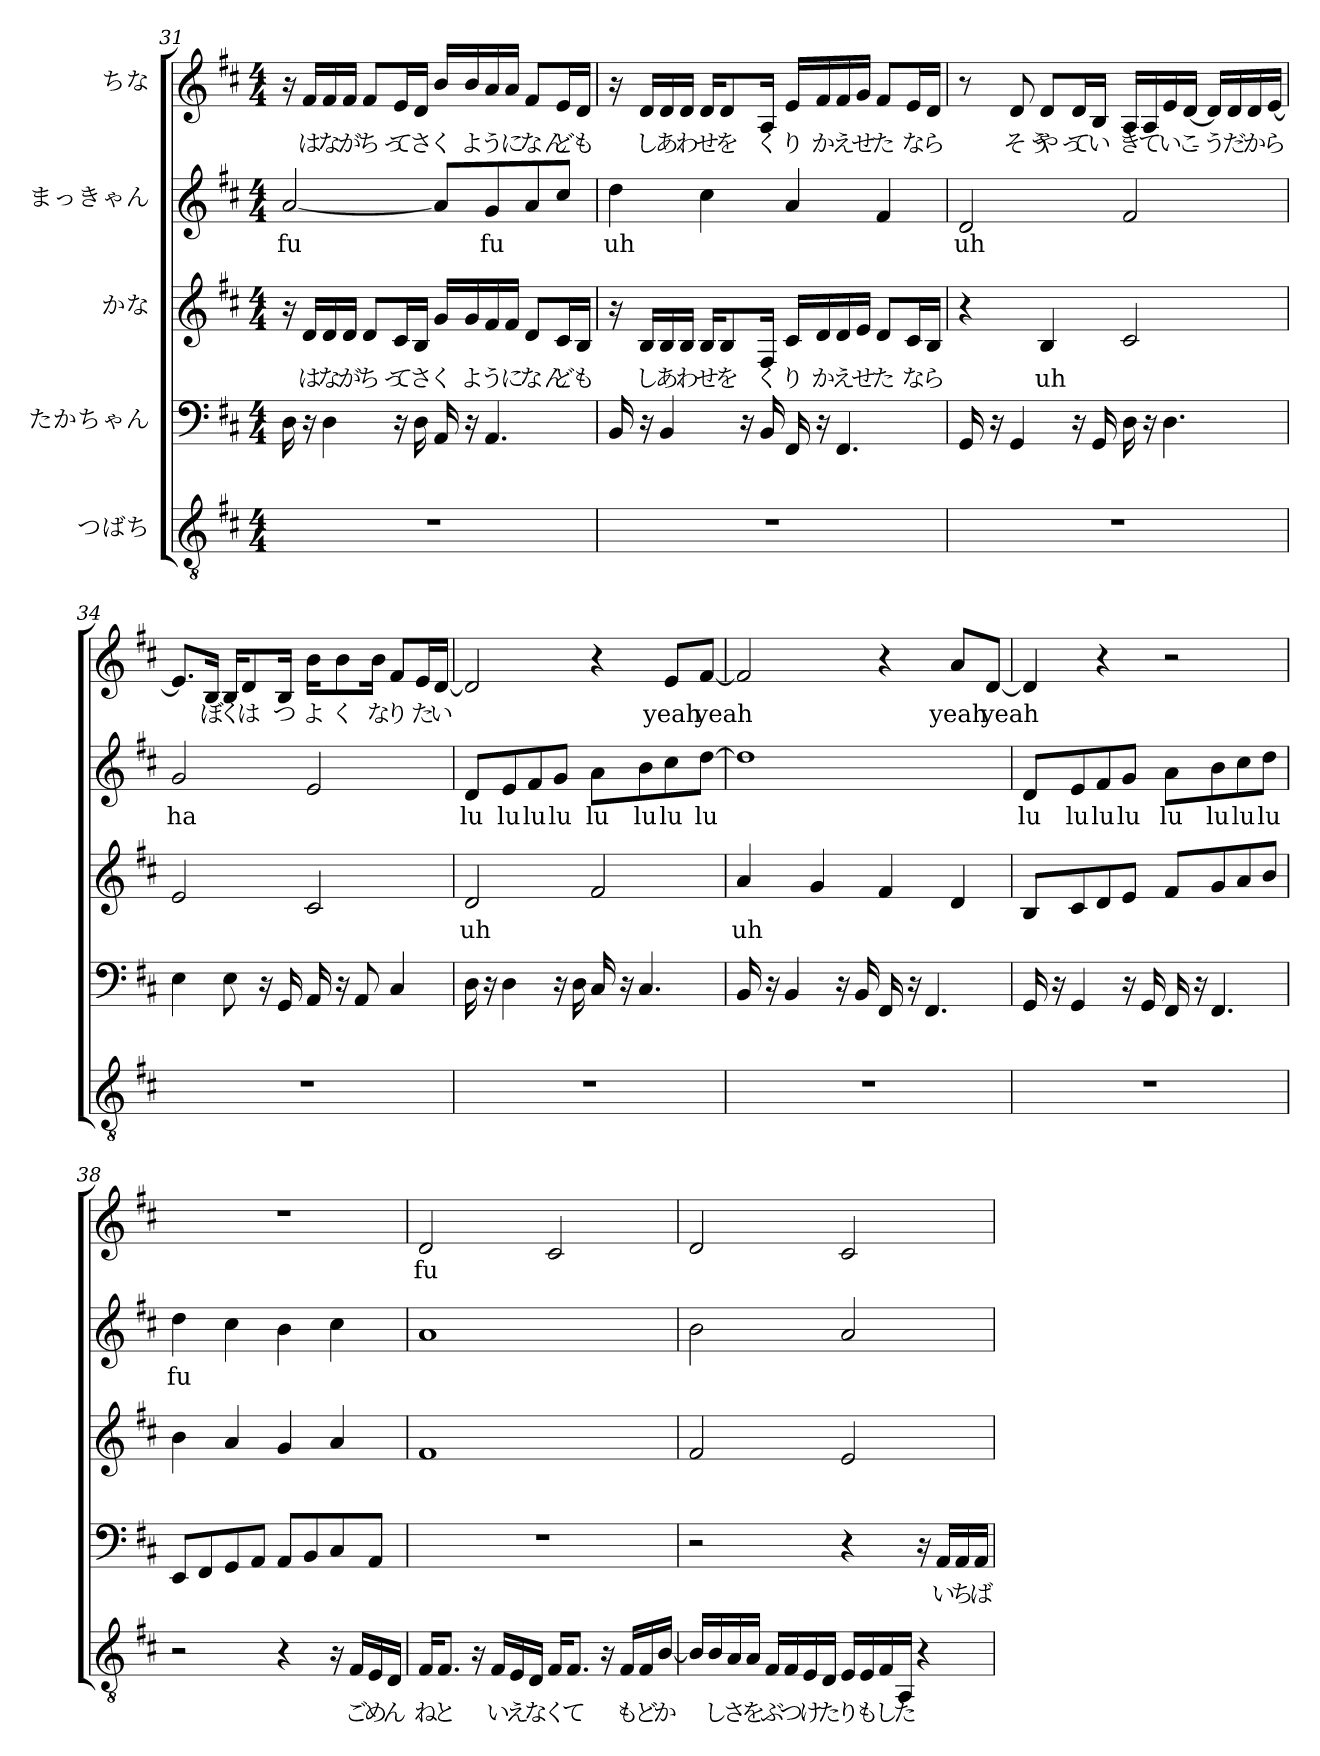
**kern	**text	**kern	**text	**kern	**text	**kern	**text	**kern	**text
*part5	*part5	*part4	*part4	*part3	*part3	*part2	*part2	*part1	*part1
*staff5	*staff5	*staff4	*staff4	*staff3	*staff3	*staff2	*staff2	*staff1	*staff1
*I"つばち	*	*I"たかちゃん	*	*I"かな	*	*I"まっきゃん	*	*I"ちな	*
*clefGv2	*	*clefF4	*	*clefG2	*	*clefG2	*	*clefG2	*
*k[f#c#]	*	*k[f#c#]	*	*k[f#c#]	*	*k[f#c#]	*	*k[f#c#]	*
*M4/4	*	*M4/4	*	*M4/4	*	*M4/4	*	*M4/4	*
=31	=31	=31	=31	=31	=31	=31	=31	=31	=31
1r	.	16D	.	16r	.	[2a	fu	16r	.
.	.	16r	.	16dLL	は	.	.	16f#LL	は
.	.	4D	.	16d	な	.	.	16f#	な
.	.	.	.	16dJJ	が	.	.	16f#JJ	が
.	.	.	.	8dL	ちっ	.	.	8f#L	ちっ
.	.	16r	.	16c#L	て	.	.	16eL	て
.	.	16D	.	16BJJ	さ	.	.	16dJJ	さ
.	.	16AA	.	16gLL	く	8aL]	.	16bLL	く
.	.	16r	.	16g	よ	.	.	16b	よ
.	.	4.AA	.	16f#	う	8g	fu	16a	う
.	.	.	.	16f#JJ	に	.	.	16aJJ	に
.	.	.	.	8dL	なん	8a	.	8f#L	なん
.	.	.	.	16c#L	ど	8cc#J	.	16eL	ど
.	.	.	.	16BJJ	も	.	.	16dJJ	も
=32	=32	=32	=32	=32	=32	=32	=32	=32	=32
1r	.	16BB	.	16r	.	4dd	uh	16r	.
.	.	16r	.	16BLL	し	.	.	16dLL	し
.	.	4BB	.	16B	あ	.	.	16d	あ
.	.	.	.	16BJJ	わ	.	.	16dJJ	わ
.	.	.	.	16BKL	せ	4cc#	.	16dKL	せ
.	.	.	.	8B	を	.	.	8d	を
.	.	16r	.	.	.	.	.	.	.
.	.	16BB	.	16F#Jk	く	.	.	16AJk	く
.	.	16FF#	.	16c#LL	り	4a	.	16eLL	り
.	.	16r	.	16d	か	.	.	16f#	か
.	.	4.FF#	.	16d	え	.	.	16f#	え
.	.	.	.	16eJJ	せ	.	.	16gJJ	せ
.	.	.	.	8dL	た	4f#	.	8f#L	た
.	.	.	.	16c#L	な	.	.	16eL	な
.	.	.	.	16BJJ	ら	.	.	16dJJ	ら
=33	=33	=33	=33	=33	=33	=33	=33	=33	=33
1r	.	16GG	.	4r	.	2d	uh	8r	.
.	.	16r	.	.	.	.	.	.	.
.	.	4GG	.	.	.	.	.	8d	そう
.	.	.	.	4B	uh	.	.	8dL	やっ
.	.	16r	.	.	.	.	.	16dL	て
.	.	16GG	.	.	.	.	.	16BJJ	い
.	.	16D	.	2c#	.	2f#	.	16ALL	き
.	.	16r	.	.	.	.	.	16A	て
.	.	4.D	.	.	.	.	.	16e	い
.	.	.	.	.	.	.	.	[16dJJ	こ-
.	.	.	.	.	.	.	.	16dLL]	う
.	.	.	.	.	.	.	.	16d	だ
.	.	.	.	.	.	.	.	16d	か
.	.	.	.	.	.	.	.	[16eJJ	ら
=34	=34	=34	=34	=34	=34	=34	=34	=34	=34
1r	.	4E	.	2e	.	2g	ha	8.eL]	.
.	.	.	.	.	.	.	.	16BJk	ぼ
.	.	8E	.	.	.	.	.	16BKL	く
.	.	.	.	.	.	.	.	8d	は
.	.	16r	.	.	.	.	.	.	.
.	.	16GG	.	.	.	.	.	16BJk	つ
.	.	16AA	.	2c#	.	2e	.	16bKL	よ
.	.	16r	.	.	.	.	.	8b	く
.	.	8AA	.	.	.	.	.	.	.
.	.	.	.	.	.	.	.	16bJk	な
.	.	4C#	.	.	.	.	.	8f#L	り
.	.	.	.	.	.	.	.	16eL	た
.	.	.	.	.	.	.	.	[16dJJ	い
=35	=35	=35	=35	=35	=35	=35	=35	=35	=35
1r	.	16D	.	2d	uh	8dL	lu	2d]	.
.	.	16r	.	.	.	.	.	.	.
.	.	4D	.	.	.	8e	lu	.	.
.	.	.	.	.	.	8f#	lu	.	.
.	.	16r	.	.	.	8gJ	lu	.	.
.	.	16D	.	.	.	.	.	.	.
.	.	16C#	.	2f#	.	8aL	lu	4r	.
.	.	16r	.	.	.	.	.	.	.
.	.	4.C#	.	.	.	8b	lu	.	.
.	.	.	.	.	.	8cc#	lu	8eL	yeah
.	.	.	.	.	.	[8ddJ	lu	[8f#J	yeah
=36	=36	=36	=36	=36	=36	=36	=36	=36	=36
1r	.	16BB	.	4a	uh	1dd]	.	2f#]	.
.	.	16r	.	.	.	.	.	.	.
.	.	4BB	.	.	.	.	.	.	.
.	.	.	.	4g	.	.	.	.	.
.	.	16r	.	.	.	.	.	.	.
.	.	16BB	.	.	.	.	.	.	.
.	.	16FF#	.	4f#	.	.	.	4r	.
.	.	16r	.	.	.	.	.	.	.
.	.	4.FF#	.	.	.	.	.	.	.
.	.	.	.	4d	.	.	.	8aL	yeah
.	.	.	.	.	.	.	.	[8dJ	yeah
=37	=37	=37	=37	=37	=37	=37	=37	=37	=37
1r	.	16GG	.	8BL	.	8dL	lu	4d]	.
.	.	16r	.	.	.	.	.	.	.
.	.	4GG	.	8c#	.	8e	lu	.	.
.	.	.	.	8d	.	8f#	lu	4r	.
.	.	16r	.	8eJ	.	8gJ	lu	.	.
.	.	16GG	.	.	.	.	.	.	.
.	.	16FF#	.	8f#L	.	8aL	lu	2r	.
.	.	16r	.	.	.	.	.	.	.
.	.	4.FF#	.	8g	.	8b	lu	.	.
.	.	.	.	8a	.	8cc#	lu	.	.
.	.	.	.	8bJ	.	8ddJ	lu	.	.
=38	=38	=38	=38	=38	=38	=38	=38	=38	=38
2r	.	8EEL	.	4b	.	4dd	fu	1r	.
.	.	8FF#	.	.	.	.	.	.	.
.	.	8GG	.	4a	.	4cc#	.	.	.
.	.	8AAJ	.	.	.	.	.	.	.
4r	.	8AAL	.	4g	.	4b	.	.	.
.	.	8BB	.	.	.	.	.	.	.
16r	.	8C#	.	4a	.	4cc#	.	.	.
16F#LL	ご	.	.	.	.	.	.	.	.
16E	め	8AAJ	.	.	.	.	.	.	.
16DJJ	ん	.	.	.	.	.	.	.	.
=39	=39	=39	=39	=39	=39	=39	=39	=39	=39
16F#KL	ね	1r	.	1f#	.	1a	.	2d	fu
8.F#J	と	.	.	.	.	.	.	.	.
16r	.	.	.	.	.	.	.	.	.
16F#LL	い	.	.	.	.	.	.	.	.
16E	え	.	.	.	.	.	.	.	.
16DJJ	な	.	.	.	.	.	.	.	.
16F#KL	く	.	.	.	.	.	.	2c#	.
8.F#J	て	.	.	.	.	.	.	.	.
16r	.	.	.	.	.	.	.	.	.
16F#LL	も	.	.	.	.	.	.	.	.
16F#	ど	.	.	.	.	.	.	.	.
[16BJJ	か	.	.	.	.	.	.	.	.
=40	=40	=40	=40	=40	=40	=40	=40	=40	=40
16BLL]	.	2r	.	2f#	.	2b	.	2d	.
16B	し	.	.	.	.	.	.	.	.
16A	さ	.	.	.	.	.	.	.	.
16AJJ	を	.	.	.	.	.	.	.	.
16F#LL	ぶ	.	.	.	.	.	.	.	.
16F#	つ	.	.	.	.	.	.	.	.
16E	け	.	.	.	.	.	.	.	.
16DJJ	た	.	.	.	.	.	.	.	.
16ELL	り	4r	.	2e	.	2a	.	2c#	.
16E	も	.	.	.	.	.	.	.	.
16F#	し	.	.	.	.	.	.	.	.
16AAJJ	た	.	.	.	.	.	.	.	.
4r	.	16r	.	.	.	.	.	.	.
.	.	16AALL	い	.	.	.	.	.	.
.	.	16AA	ち	.	.	.	.	.	.
.	.	16AAJJ	ば	.	.	.	.	.	.
=	=	=	=	=	=	=	=	=	=
*-	*-	*-	*-	*-	*-	*-	*-	*-	*-
